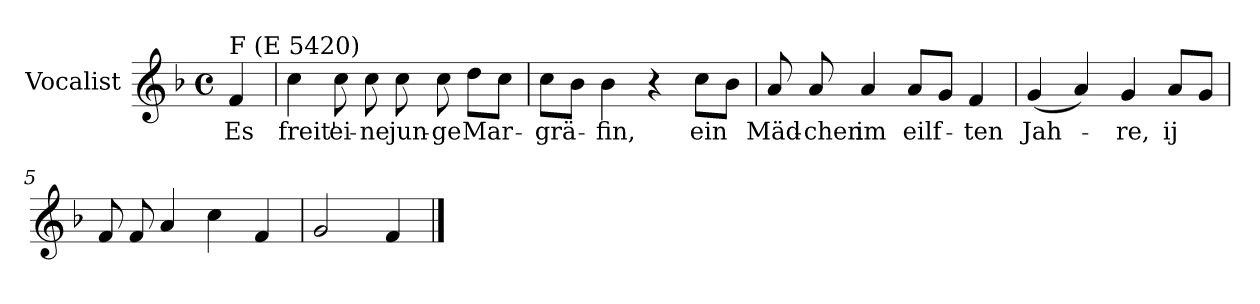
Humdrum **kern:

**kern	**text
*part1	*part1
*staff1	*staff1
*I"Vocalist	*
*k[b-]	*
*F:	*
*M4/4	*
*met(c)	*
=	=
!LO:TX:a:t=F (E 5420)	!
4f	Es
=1	=1
4cc	freit'
8cc	ei-
8cc	-ne
8cc	jun-
8cc	-ge
8ddL	Mar-
8ccJ	.
=2	=2
8ccL	-grä-
8b-J	.
4b-	-fin,
4r	.
8ccL	ein
8b-J	.
=3	=3
8a	Mäd-
8a	-chen
4a	im
8aL	eilf-
8gJ	.
4f	-ten
=4	=4
(4g	Jah-
4a)	.
4g	-re,
8aL	ij
8gJ	.
=5	=5
8f	.
8f	.
4a	.
4cc	.
4f	.
=6	=6
2g	.
4f	.
==	==
*-	*-
